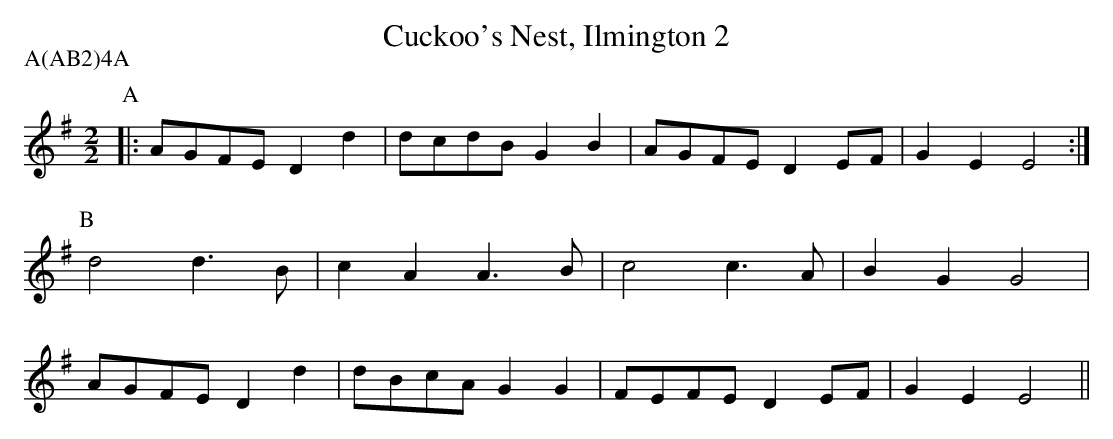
X:1
T:Cuckoo's Nest, Ilmington 2
M:2/2
L:1/8
P:A(AB2)4A
K:Em
P:A
|:AGFE D2d2|dcdB G2B2|AGFE D2EF|G2E2 E4:|
P:B
d4   d3B |c2A2 A3B |c4   c3A |B2G2 G4 |
AGFE D2d2|dBcA G2G2|FEFE D2EF|G2E2 E4||
